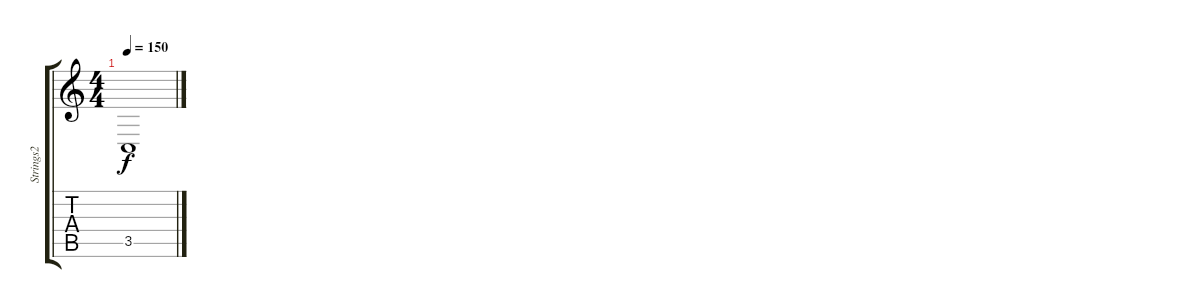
\track ("Strings2" "Strings2") {instrument pizzicatostrings}
\staff {score tabs}
\tuning (E4 B3 G3 D3 A2 E2) {hide}
\ts (4 4)
\tempo 150
\clef g2
\ks c
3.5.1{dy f}
